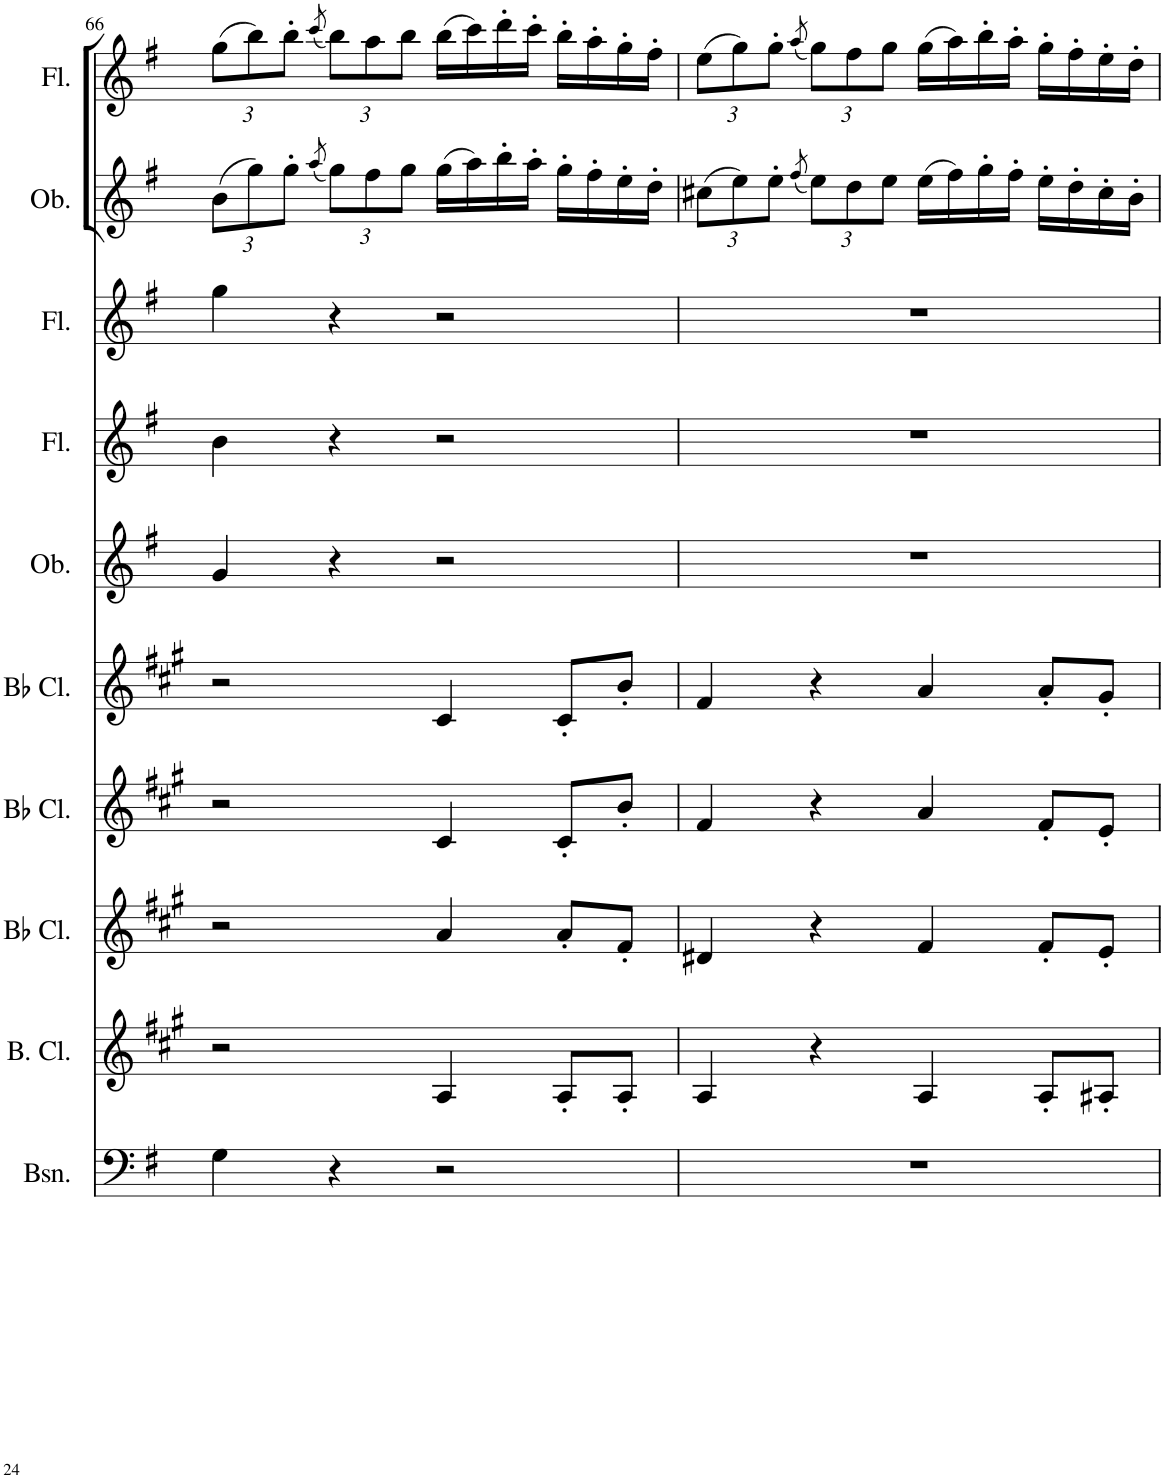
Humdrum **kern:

**kern	**kern	**kern	**kern	**kern	**kern	**kern	**kern	**kern	**kern
*part10	*part9	*part8	*part7	*part6	*part5	*part4	*part3	*part2	*part1
*staff10	*staff9	*staff8	*staff7	*staff6	*staff5	*staff4	*staff3	*staff2	*staff1
*I"Bassoon	*I"Bass Clarinet	*I"Bb Clarinet	*I"Bb Clarinet	*I"Bb Clarinet	*I"Oboe	*I"Flute	*I"Flute	*I"Oboe	*I"Flute
*I'Bsn.	*I'B. Cl.	*I'Bb Cl.	*I'Bb Cl.	*I'Bb Cl.	*I'Ob.	*I'Fl.	*I'Fl.	*I'Ob.	*I'Fl.
!!LO:PB:g=z
*clefF4	*clefG2	*clefG2	*clefG2	*clefG2	*clefG2	*clefG2	*clefG2	*clefG2	*clefG2
*	*Trd8c14	*Trd1c2	*Trd1c2	*Trd1c2	*	*	*	*	*
*k[f#]	*k[f#c#g#]	*k[f#c#g#]	*k[f#c#g#]	*k[f#c#g#]	*k[f#]	*k[f#]	*k[f#]	*k[f#]	*k[f#]
*M4/4	*M4/4	*M4/4	*M4/4	*M4/4	*M4/4	*M4/4	*M4/4	*M4/4	*M4/4
*	*	*	*	*	*	*	*	*Xbrackettup	*Xbrackettup
=66	=66	=66	=66	=66	=66	=66	=66	=66	=66
4G\	2r	2r	2r	2r	4g/	4b\	4gg\	(12b\L	(12gg\L
.	.	.	.	.	.	.	.	12gg\)	12bb\)
.	.	.	.	.	.	.	.	12gg'\J	12bb'\J
.	.	.	.	.	.	.	.	(8qaa/	(8qccc/
4r	.	.	.	.	4r	4r	4r	12gg\L)	12bb\L)
.	.	.	.	.	.	.	.	12ff#\	12aa\
.	.	.	.	.	.	.	.	12gg\J	12bb\J
2r	4A/	4a/	4c#/	4c#/	2r	2r	2r	(16gg\LL	(16bb\LL
.	.	.	.	.	.	.	.	16aa\)	16ccc\)
.	.	.	.	.	.	.	.	16bb'\	16ddd'\
.	.	.	.	.	.	.	.	16aa'\JJ	16ccc'\JJ
.	8A'/L	8a'/L	8c#'/L	8c#'/L	.	.	.	16gg'\LL	16bb'\LL
.	.	.	.	.	.	.	.	16ff#'\	16aa'\
.	8A'/J	8f#'/J	8b'/J	8b'/J	.	.	.	16ee'\	16gg'\
.	.	.	.	.	.	.	.	16dd'\JJ	16ff#'\JJ
=67	=67	=67	=67	=67	=67	=67	=67	=67	=67
1r	4A/	4d#X/	4f#/	4f#/	1r	1r	1r	(12cc#X\L	(12ee\L
.	.	.	.	.	.	.	.	12ee\)	12gg\)
.	.	.	.	.	.	.	.	12ee'\J	12gg'\J
.	.	.	.	.	.	.	.	(8qff#/	(8qaa/
.	4r	4r	4r	4r	.	.	.	12ee\L)	12gg\L)
.	.	.	.	.	.	.	.	12dd\	12ff#\
.	.	.	.	.	.	.	.	12ee\J	12gg\J
.	4A/	4f#/	4a/	4a/	.	.	.	(16ee\LL	(16gg\LL
.	.	.	.	.	.	.	.	16ff#\)	16aa\)
.	.	.	.	.	.	.	.	16gg'\	16bb'\
.	.	.	.	.	.	.	.	16ff#'\JJ	16aa'\JJ
.	8A'/L	8f#'/L	8f#'/L	8a'/L	.	.	.	16ee'\LL	16gg'\LL
.	.	.	.	.	.	.	.	16dd'\	16ff#'\
.	8A#X'/J	8e'/J	8e'/J	8g#'/J	.	.	.	16cc#'\	16ee'\
.	.	.	.	.	.	.	.	16b'\JJ	16dd'\JJ
=	=	=	=	=	=	=	=	=	=
*-	*-	*-	*-	*-	*-	*-	*-	*-	*-
